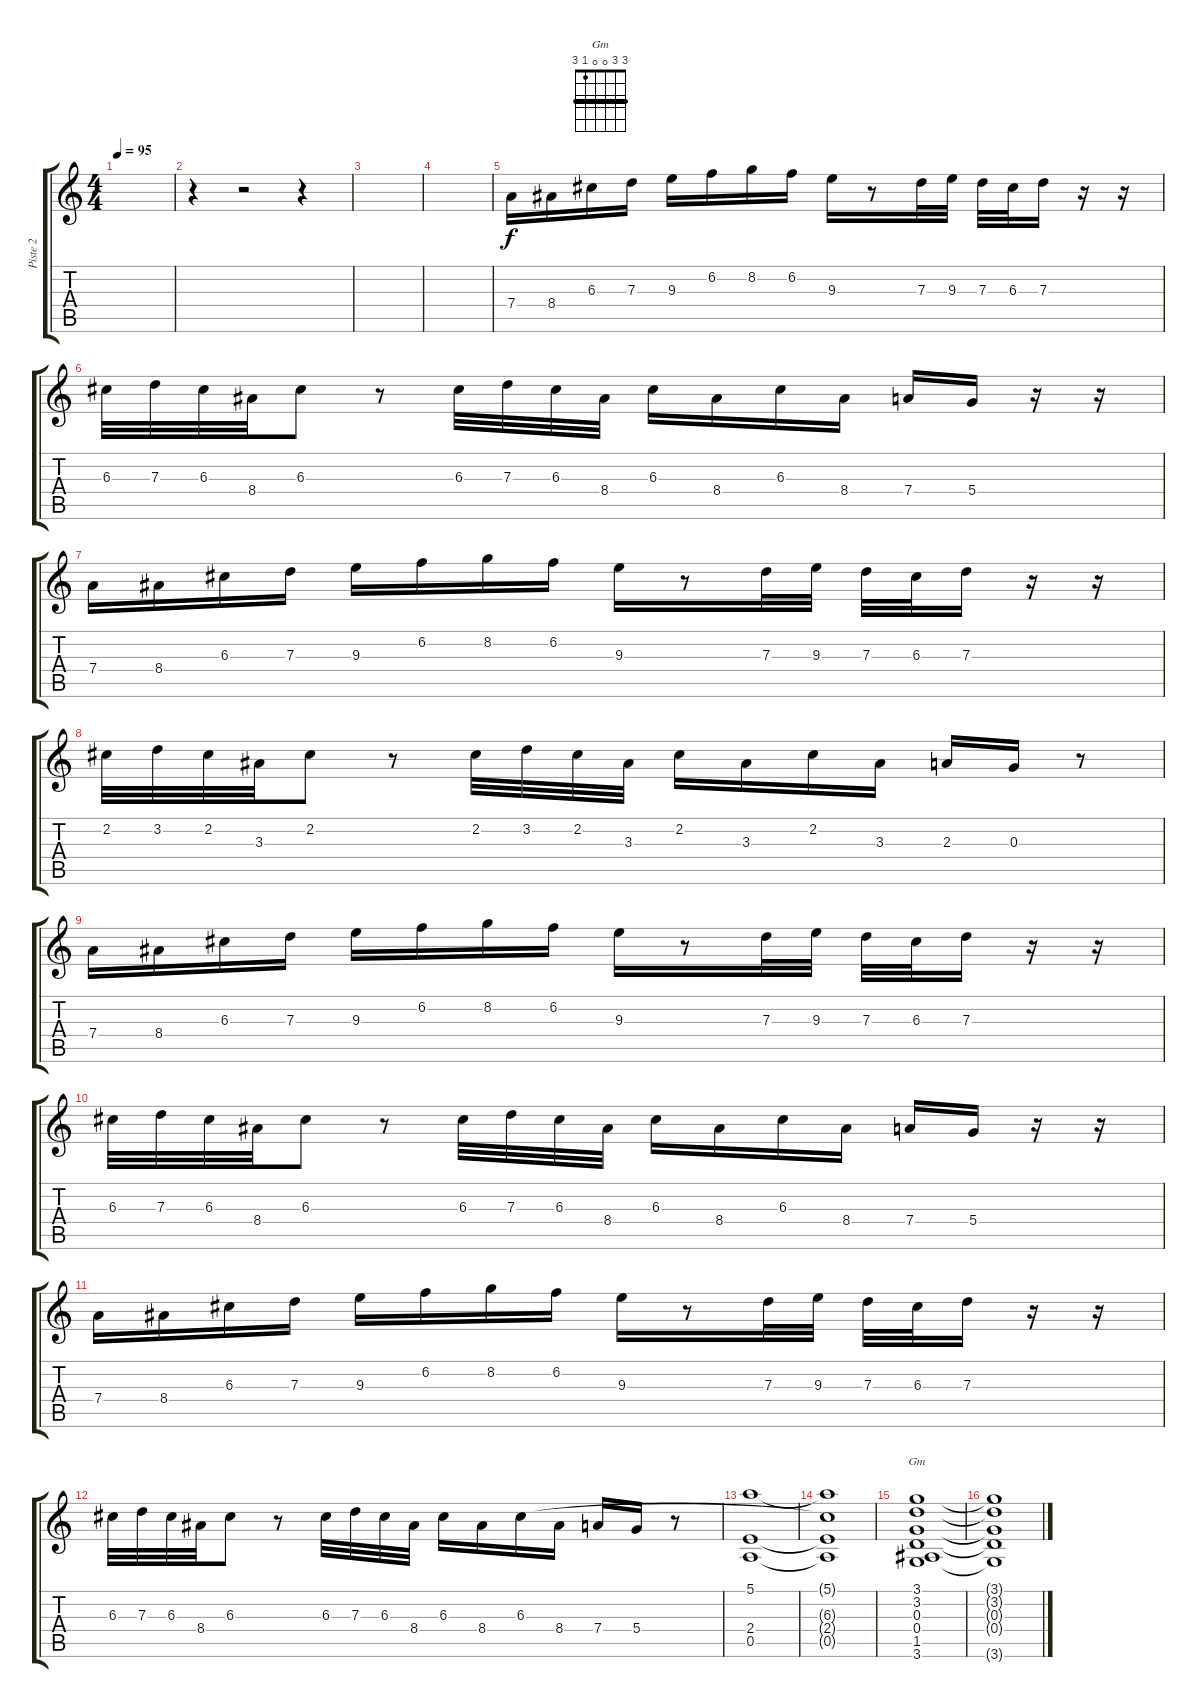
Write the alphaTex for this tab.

\track ("Piste 2" "Piste 2") {instrument rockorgan}
\staff {score tabs}
\tuning (E5 B4 G4 D4 A3 E3) {hide}
\chord ("Gm" 3 3 0 0 1 3) {barre 3}
\ts (4 4)
\tempo 95
\clef g2
\ks c
|
r.4 r.2 r.4 |
|
|
7.4.16 8.4.16 6.3.16 7.3.16 9.3.16 6.2.16 8.2.16 6.2.16 9.3.16 r.8 7.3.32 9.3.32 7.3.32 6.3.32 7.3.16 r.16 r.16 |
6.3.32 7.3.32 6.3.32 8.4.32 6.3.8 r.8 6.3.32 7.3.32 6.3.32 8.4.32 6.3.16 8.4.16 6.3.16 8.4.16 7.4.16 5.4.16 r.16 r.16 |
7.4.16 8.4.16 6.3.16 7.3.16 9.3.16 6.2.16 8.2.16 6.2.16 9.3.16 r.8 7.3.32 9.3.32 7.3.32 6.3.32 7.3.16 r.16 r.16 |
2.2.32 3.2.32 2.2.32 3.3.32 2.2.8 r.8 2.2.32 3.2.32 2.2.32 3.3.32 2.2.16 3.3.16 2.2.16 3.3.16 2.3.16 0.3.16 r.8 |
7.4.16 8.4.16 6.3.16 7.3.16 9.3.16 6.2.16 8.2.16 6.2.16 9.3.16 r.8 7.3.32 9.3.32 7.3.32 6.3.32 7.3.16 r.16 r.16 |
6.3.32 7.3.32 6.3.32 8.4.32 6.3.8 r.8 6.3.32 7.3.32 6.3.32 8.4.32 6.3.16 8.4.16 6.3.16 8.4.16 7.4.16 5.4.16 r.16 r.16 |
7.4.16 8.4.16 6.3.16 7.3.16 9.3.16 6.2.16 8.2.16 6.2.16 9.3.16 r.8 7.3.32 9.3.32 7.3.32 6.3.32 7.3.16 r.16 r.16 |
6.3.32 7.3.32 6.3.32 8.4.32 6.3.8 r.8 6.3.32 7.3.32 6.3.32 8.4.32 6.3.16 8.4.16 6.3.16 8.4.16 7.4.16 5.4.16 r.8 |
(5.1 2.4 0.5).1{volume 12 instrument stringensemble1} |
(5.1{t} 6.3{t} 2.4{t} 0.5{t}).1 |
(3.1 3.2 0.3 0.4 1.5 3.6).1{ch "Gm"} |
(3.1{t} 3.2{t} 0.3{t} 0.4{t} 3.6{t}).1
